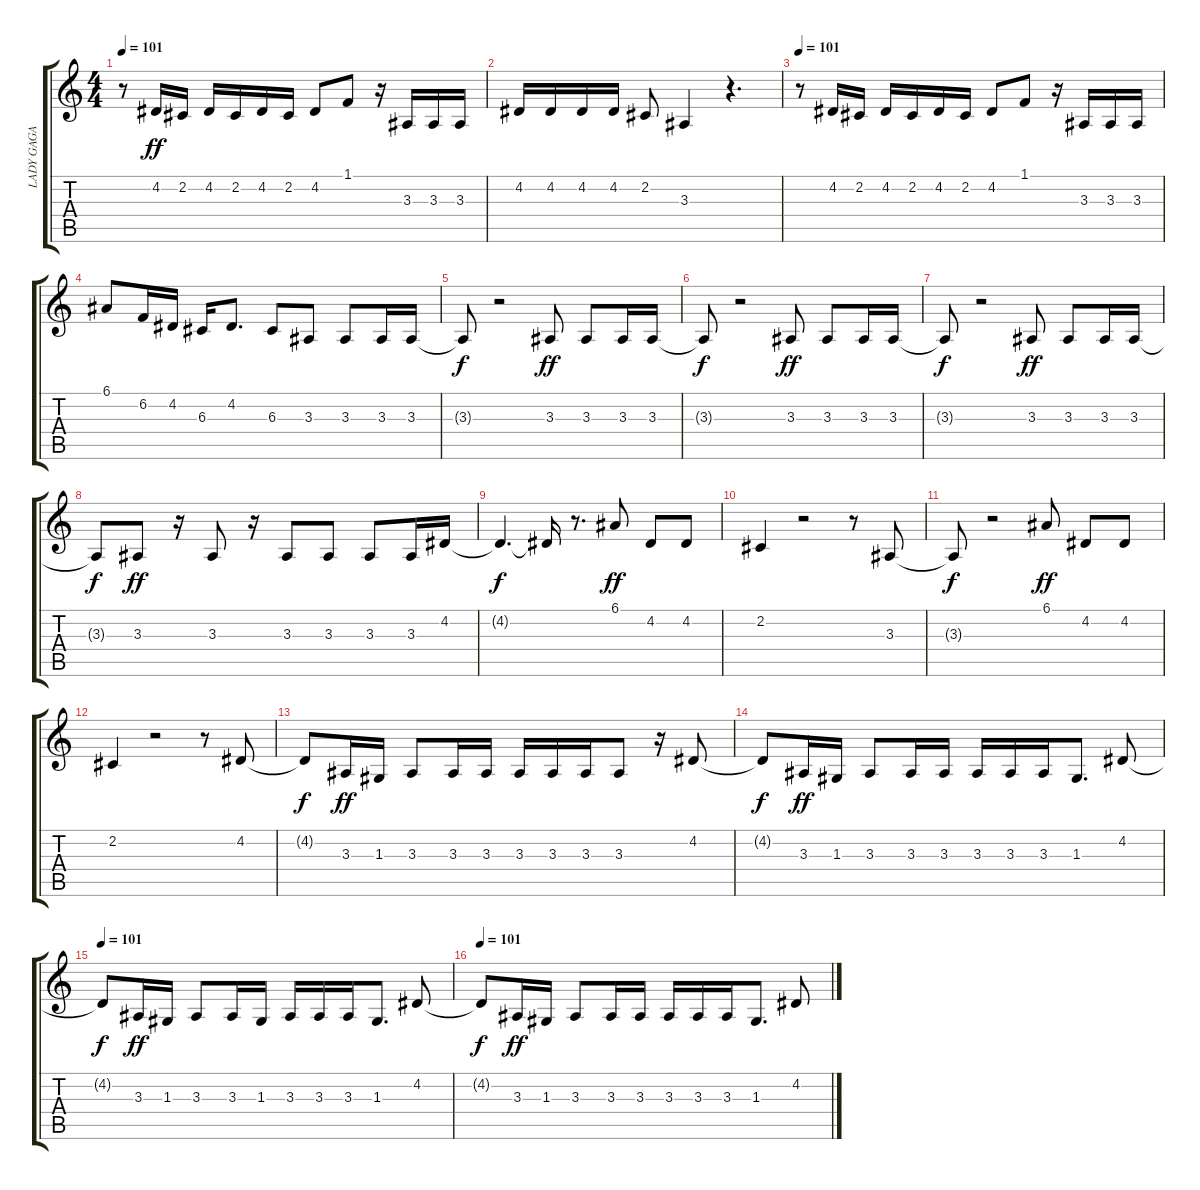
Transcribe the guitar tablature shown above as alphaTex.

\track ("LADY GAGA VOICE" "LADY GAGA ") {instrument altosax}
\staff {score tabs}
\tuning (E4 B3 G3 D3 A2 E2) {hide}
\ts (4 4)
\tempo 101
\clef g2
\ks c
r.8{dy ff} 4.2.16 2.2.16 4.2.16 2.2.16 4.2.16 2.2.16 4.2.8 1.1.8 r.16 3.3.16 3.3.16 3.3.16 |
4.2.16 4.2.16 4.2.16 4.2.16 2.2.8 3.3.4 r.4{d} |
\tempo 101
r.8 4.2.16 2.2.16 4.2.16 2.2.16 4.2.16 2.2.16 4.2.8 1.1.8 r.16 3.3.16 3.3.16 3.3.16 |
6.1.8 6.2.16 4.2.16 6.3.16 4.2.8{d} 6.3.8 3.3.8 3.3.8 3.3.16 3.3.16 |
3.3{t}.8{dy f} r.2 3.3.8{dy ff} 3.3.8 3.3.16 3.3.16 |
3.3{t}.8{dy f} r.2 3.3.8{dy ff} 3.3.8 3.3.16 3.3.16 |
3.3{t}.8{dy f} r.2 3.3.8{dy ff} 3.3.8 3.3.16 3.3.16 |
3.3{t}.8{dy f} 3.3.8{dy ff} r.16 3.3.8 r.16 3.3.8 3.3.8 3.3.8 3.3.16 4.2.16 |
4.2{t}.4{d dy f} 4.2{t}.16 r.8{d} 6.1.8{dy ff} 4.2.8 4.2.8 |
2.2.4 r.2 r.8 3.3.8 |
3.3{t}.8{dy f} r.2 6.1.8{dy ff} 4.2.8 4.2.8 |
2.2.4 r.2 r.8 4.2.8 |
4.2{t}.8{dy f} 3.3.16{dy ff} 1.3.16 3.3.8 3.3.16 3.3.16 3.3.16 3.3.16 3.3.16 3.3.8 r.16 4.2.8 |
4.2{t}.8{dy f} 3.3.16{dy ff} 1.3.16 3.3.8 3.3.16 3.3.16 3.3.16 3.3.16 3.3.16 1.3.8{d} 4.2.8 |
\tempo 101
4.2{t}.8{dy f} 3.3.16{dy ff} 1.3.16 3.3.8 3.3.16 1.3.16 3.3.16 3.3.16 3.3.16 1.3.8{d} 4.2.8 |
\tempo 101
4.2{t}.8{dy f} 3.3.16{dy ff} 1.3.16 3.3.8 3.3.16 3.3.16 3.3.16 3.3.16 3.3.16 1.3.8{d} 4.2.8
